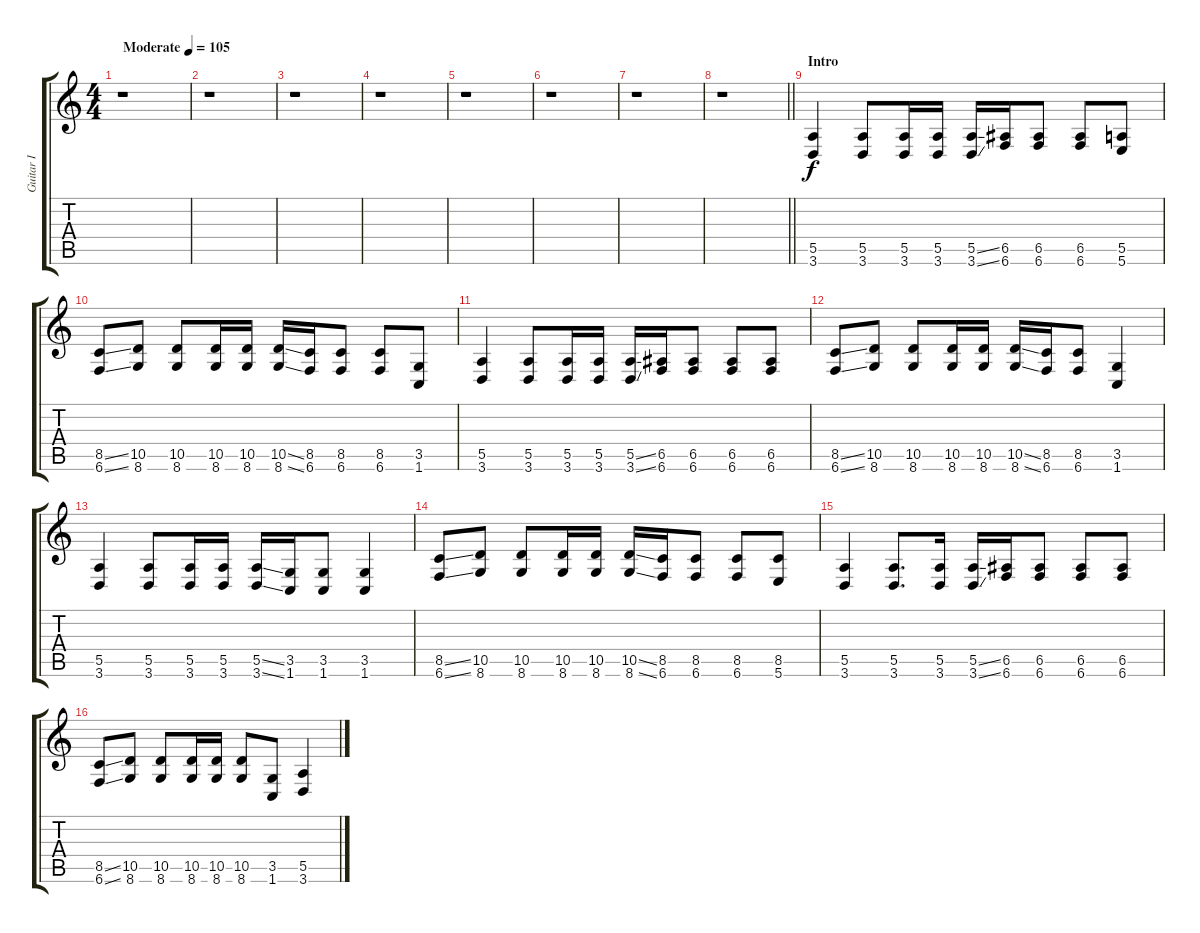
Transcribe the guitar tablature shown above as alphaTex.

\track ("Guitar I" "Guitar I") {instrument distortionguitar}
\staff {score tabs}
\tuning (B3 Gb3 D3 A2 E2 B1) {hide}
\ts (4 4)
\tempo (105 "Moderate")
\clef g2
\ks c
r.1{dy f instrument distortionguitar} |
r.1 |
r.1 |
r.1 |
r.1 |
r.1 |
r.1 |
\barLineRight lightlight
r.1 |
\section ("" "Intro")
(5.5 3.6).4 (5.5 3.6).8 (5.5 3.6).16 (5.5 3.6).16 (5.5{ss} 3.6{ss}).16 (6.5 6.6).16 (6.5 6.6).8 (6.5 6.6).8 (5.5 5.6).8 |
(8.5{ss} 6.6{ss}).8 (10.5 8.6).8 (10.5 8.6).8 (10.5 8.6).16 (10.5 8.6).16 (10.5{ss} 8.6{ss}).16 (8.5 6.6).16 (8.5 6.6).8 (8.5 6.6).8 (3.5 1.6).8 |
(5.5 3.6).4 (5.5 3.6).8 (5.5 3.6).16 (5.5 3.6).16 (5.5{ss} 3.6{ss}).16 (6.5 6.6).16 (6.5 6.6).8 (6.5 6.6).8 (6.5 6.6).8 |
(8.5{ss} 6.6{ss}).8 (10.5 8.6).8 (10.5 8.6).8 (10.5 8.6).16 (10.5 8.6).16 (10.5{ss} 8.6{ss}).16 (8.5 6.6).16 (8.5 6.6).8 (3.5 1.6).4 |
(5.5 3.6).4 (5.5 3.6).8 (5.5 3.6).16 (5.5 3.6).16 (5.5{ss} 3.6{ss}).16 (3.5 1.6).16 (3.5 1.6).8 (3.5 1.6).4 |
(8.5{ss} 6.6{ss}).8 (10.5 8.6).8 (10.5 8.6).8 (10.5 8.6).16 (10.5 8.6).16 (10.5{ss} 8.6{ss}).16 (8.5 6.6).16 (8.5 6.6).8 (8.5 6.6).8 (8.5 5.6).8 |
(5.5 3.6).4 (5.5 3.6).8{d} (5.5 3.6).16 (5.5{ss} 3.6{ss}).16 (6.5 6.6).16 (6.5 6.6).8 (6.5 6.6).8 (6.5 6.6).8 |
(8.5{ss} 6.6{ss}).8 (10.5 8.6).8 (10.5 8.6).8 (10.5 8.6).16 (10.5 8.6).16 (10.5 8.6).8 (3.5 1.6).8 (5.5 3.6).4
